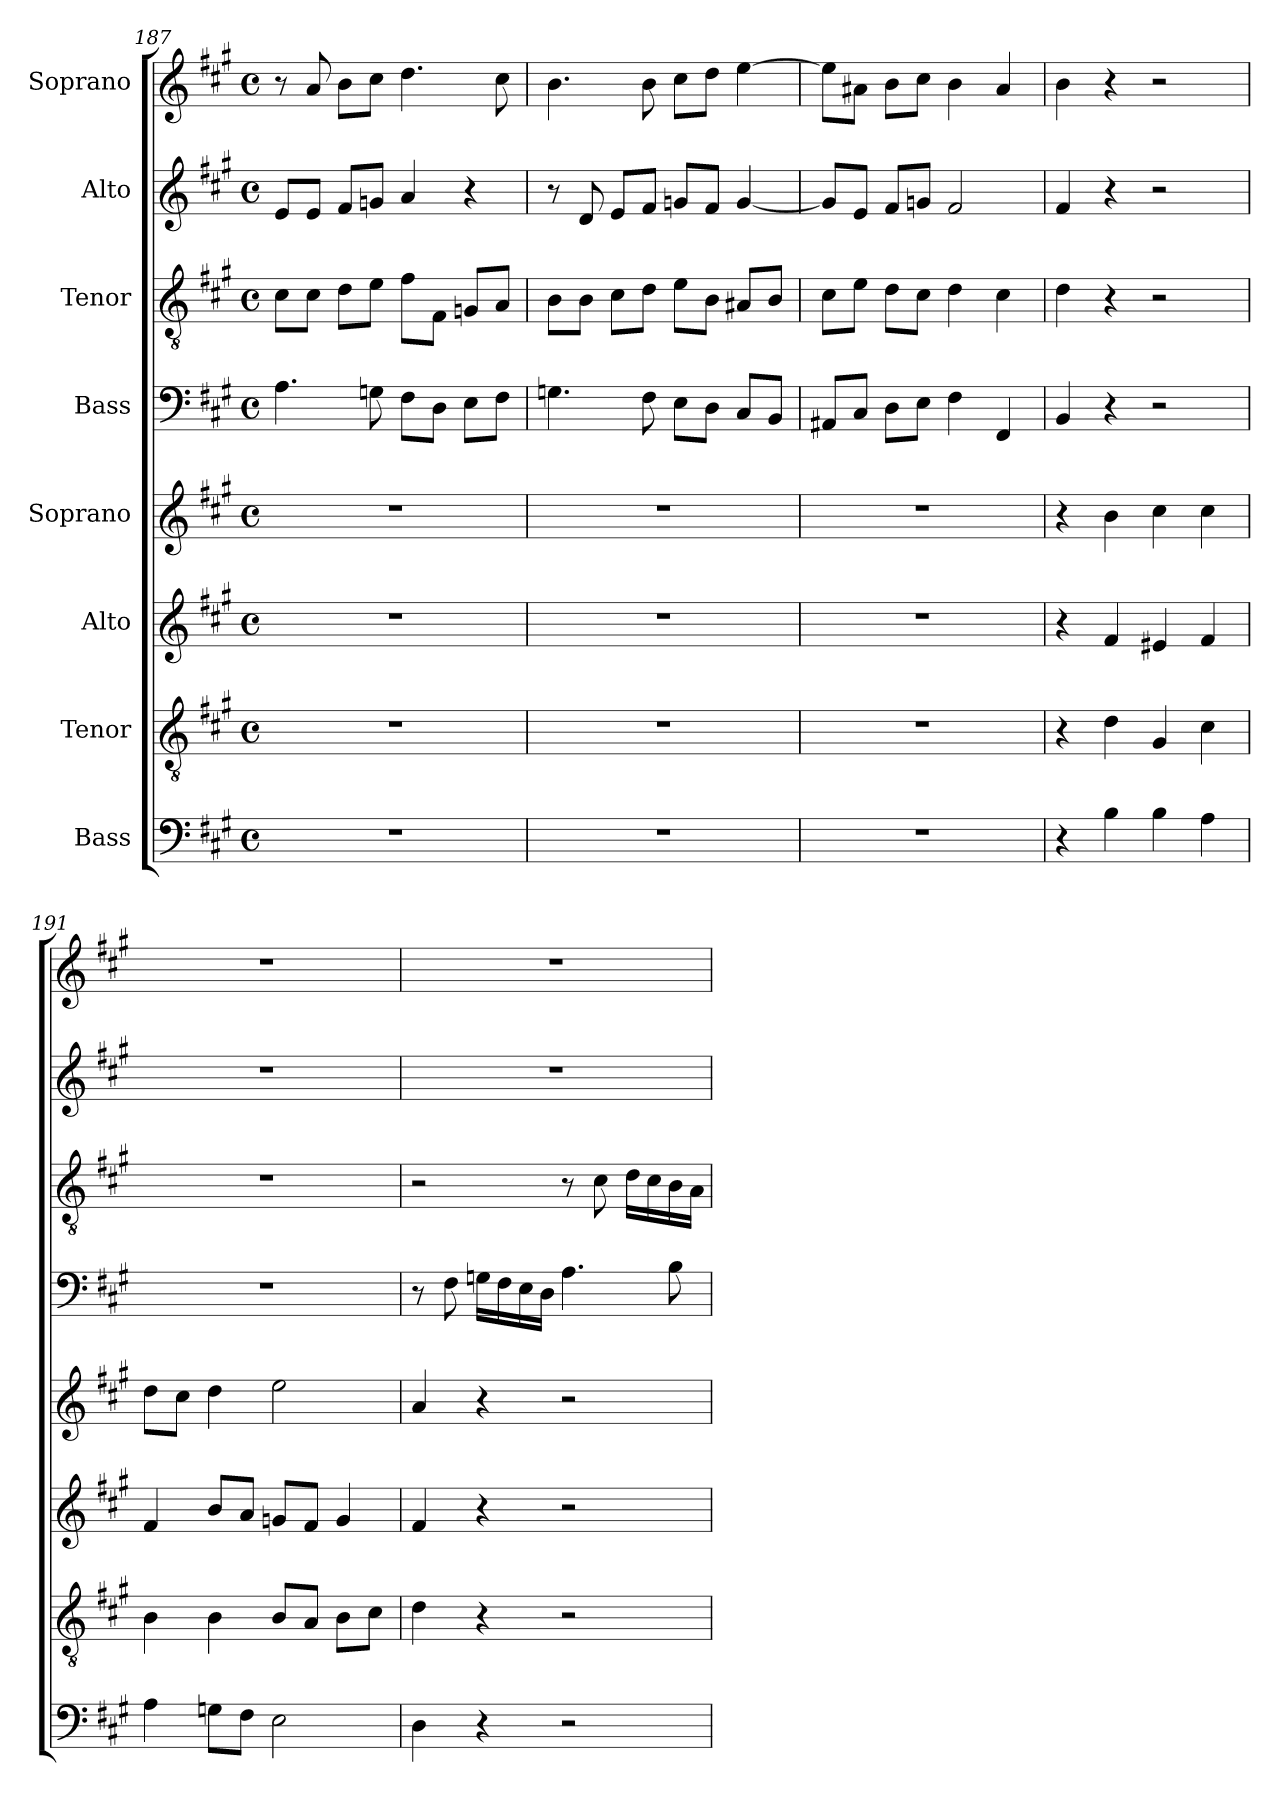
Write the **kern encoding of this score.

**kern	**kern	**kern	**kern	**kern	**kern	**kern	**kern
*part8	*part7	*part6	*part5	*part4	*part3	*part2	*part1
*staff8	*staff7	*staff6	*staff5	*staff4	*staff3	*staff2	*staff1
*I"Bass	*I"Tenor	*I"Alto	*I"Soprano	*I"Bass	*I"Tenor	*I"Alto	*I"Soprano
*clefF4	*clefGv2	*clefG2	*clefG2	*clefF4	*clefGv2	*clefG2	*clefG2
*k[f#c#g#]	*k[f#c#g#]	*k[f#c#g#]	*k[f#c#g#]	*k[f#c#g#]	*k[f#c#g#]	*k[f#c#g#]	*k[f#c#g#]
*A:	*A:	*A:	*A:	*A:	*A:	*A:	*A:
*M4/4	*M4/4	*M4/4	*M4/4	*M4/4	*M4/4	*M4/4	*M4/4
*met(c)	*met(c)	*met(c)	*met(c)	*met(c)	*met(c)	*met(c)	*met(c)
=187	=187	=187	=187	=187	=187	=187	=187
1r	1r	1r	1r	4.A\	8c#\L	8e/L	8r
.	.	.	.	.	8c#\J	8e/J	8a/
.	.	.	.	.	8d\L	8f#/L	8b\L
.	.	.	.	8Gn\	8e\J	8gn/J	8cc#\J
.	.	.	.	8F#\L	8f#\L	4a/	4.dd\
.	.	.	.	8D\J	8F#\J	.	.
.	.	.	.	8E\L	8Gn/L	4r	.
.	.	.	.	8F#\J	8A/J	.	8cc#\
=188	=188	=188	=188	=188	=188	=188	=188
1r	1r	1r	1r	4.Gn\	8B\L	8r	4.b\
.	.	.	.	.	8B\J	8d/	.
.	.	.	.	.	8c#\L	8e/L	.
.	.	.	.	8F#\	8d\J	8f#/J	8b\
.	.	.	.	8E\L	8e\L	8gn/L	8cc#\L
.	.	.	.	8D\J	8B\J	8f#/J	8dd\J
.	.	.	.	8C#/L	8A#X/L	[<4g/	[>4ee\
.	.	.	.	8BB/J	8B/J	.	.
=189	=189	=189	=189	=189	=189	=189	=189
1r	1r	1r	1r	8AA#X/L	8c#\L	8g/L]	8ee\L]
.	.	.	.	8C#/J	8e\J	8e/J	8a#X\J
.	.	.	.	8D\L	8d\L	8f#/L	8b\L
.	.	.	.	8E\J	8c#\J	8gn/J	8cc#\J
.	.	.	.	4F#\	4d\	2f#/	4b\
.	.	.	.	4FF#/	4c#\	.	4a#/
=190	=190	=190	=190	=190	=190	=190	=190
4r	4r	4r	4r	4BB/	4d\	4f#/	4b\
4B\	4d\	4f#/	4b\	4r	4r	4r	4r
4B\	4G#/	4e#X/	4cc#\	2r	2r	2r	2r
4A\	4c#\	4f#/	4cc#\	.	.	.	.
!!LO:PB:g=z
=191	=191	=191	=191	=191	=191	=191	=191
4A\	4B\	4f#/	8dd\L	1r	1r	1r	1r
.	.	.	8cc#\J	.	.	.	.
8Gn\L	4B\	8b/L	4dd\	.	.	.	.
8F#\J	.	8a/J	.	.	.	.	.
2E\	8B/L	8gn/L	2ee\	.	.	.	.
.	8A/J	8f#/J	.	.	.	.	.
.	8B\L	4g/	.	.	.	.	.
.	8c#\J	.	.	.	.	.	.
=192	=192	=192	=192	=192	=192	=192	=192
4D\	4d\	4f#/	4a/	8r	2r	1r	1r
.	.	.	.	8F#\	.	.	.
4r	4r	4r	4r	16Gn\LL	.	.	.
.	.	.	.	16F#\	.	.	.
.	.	.	.	16E\	.	.	.
.	.	.	.	16D\JJ	.	.	.
2r	2r	2r	2r	4.A\	8r	.	.
.	.	.	.	.	8c#\	.	.
.	.	.	.	.	16d\LL	.	.
.	.	.	.	.	16c#\	.	.
.	.	.	.	8B\	16B\	.	.
.	.	.	.	.	16A\JJ	.	.
=	=	=	=	=	=	=	=
*-	*-	*-	*-	*-	*-	*-	*-
